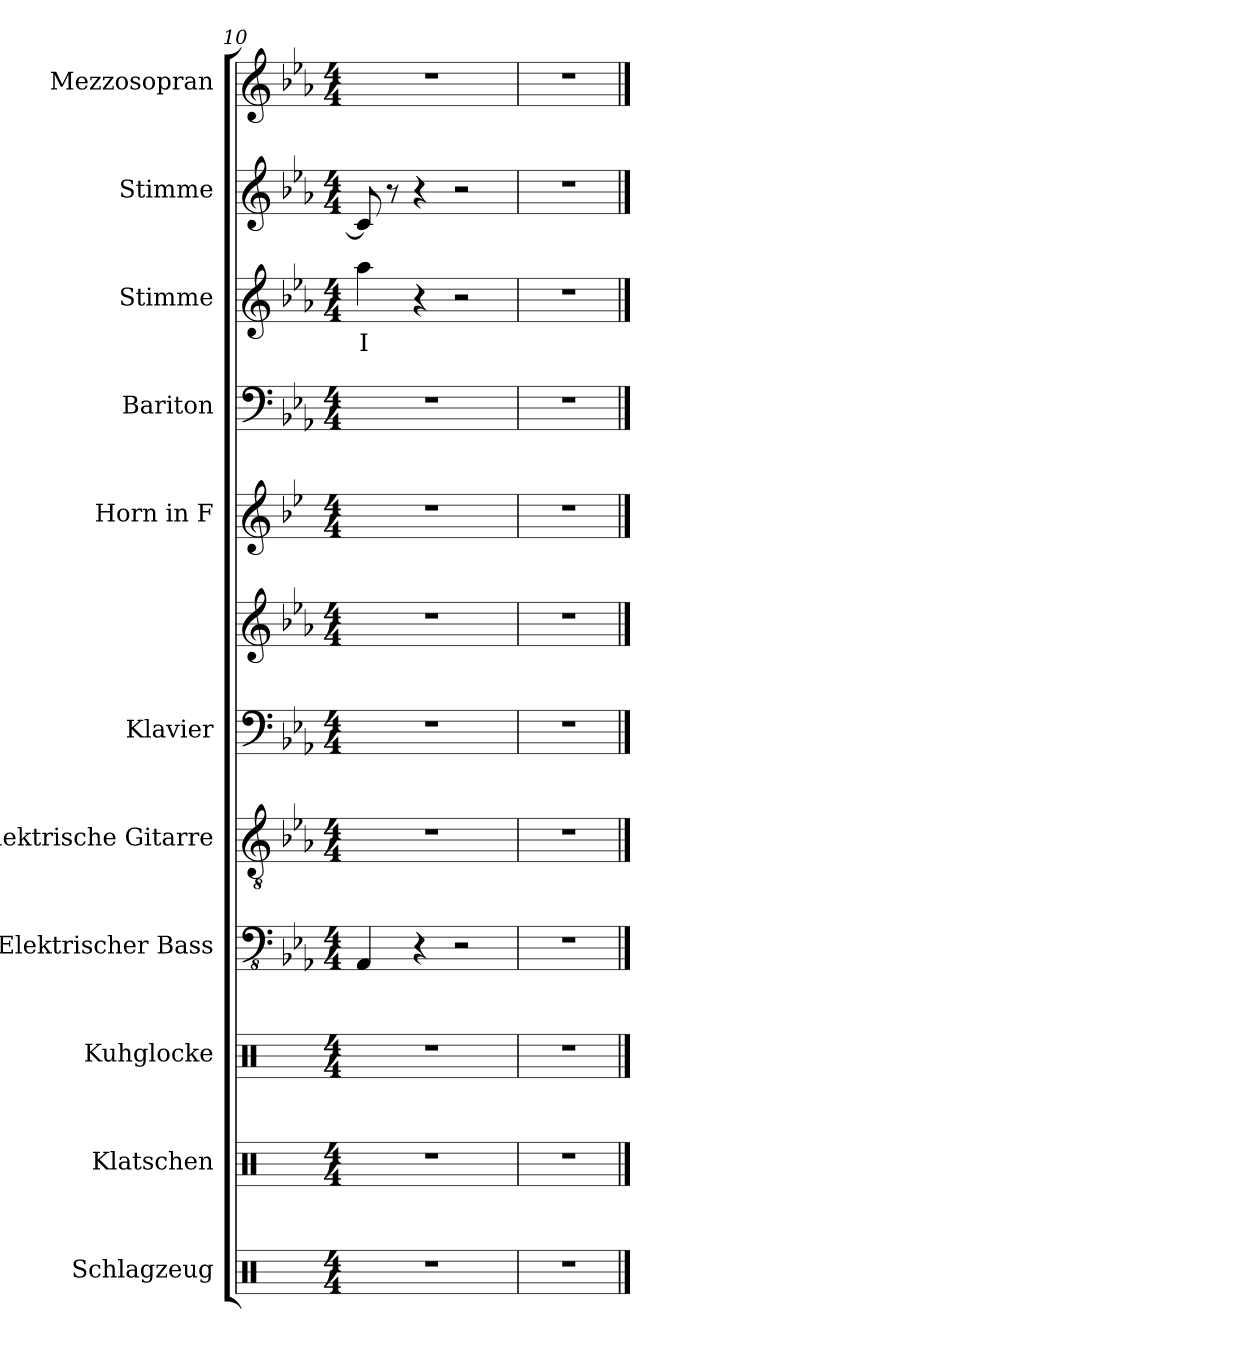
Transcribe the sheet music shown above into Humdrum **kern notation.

**kern	**kern	**kern	**kern	**kern	**kern	**kern	**kern	**kern	**kern	**text	**kern	**kern
*part11	*part10	*part9	*part8	*part7	*part6	*part6	*part5	*part4	*part3	*part3	*part2	*part1
*staff12	*staff11	*staff10	*staff9	*staff8	*staff7	*staff6	*staff5	*staff4	*staff3	*staff3	*staff2	*staff1
*I"Schlagzeug	*I"Klatschen	*I"Kuhglocke	*I"Elektrischer Bass	*I"Elektrische Gitarre	*I"Klavier	*	*I"Horn in F	*I"Bariton	*I"Stimme	*	*I"Stimme	*I"Mezzosopran
*I'Slzg.	*I'Klt.	*I'Kgl.	*I'El. B.	*I'El. Git.	*I'Klav.	*	*	*I'Bar.	*I'St.	*	*I'St.	*I'Mzs.
*clefX	*clefX	*clefX	*clefFv4	*clefGv2	*clefF4	*clefG2	*clefG2	*clefF4	*clefG2	*	*clefG2	*clefG2
*	*	*	*	*	*	*	*ITrd4c7	*	*	*	*	*
*k[]	*k[]	*k[]	*k[b-e-a-]	*k[b-e-a-]	*k[b-e-a-]	*k[b-e-a-]	*k[b-e-a-]	*k[b-e-a-]	*k[b-e-a-]	*	*k[b-e-a-]	*k[b-e-a-]
*M4/4	*M4/4	*M4/4	*M4/4	*M4/4	*M4/4	*M4/4	*M4/4	*M4/4	*M4/4	*	*M4/4	*M4/4
=10	=10	=10	=10	=10	=10	=10	=10	=10	=10	=10	=10	=10
1r	1r	1r	4AAA-/	1r	1r	1r	1r	1r	4aa-\	I	8c/]	1r
.	.	.	.	.	.	.	.	.	.	.	8r	.
.	.	.	4r	.	.	.	.	.	4r	.	4r	.
.	.	.	2r	.	.	.	.	.	2r	.	2r	.
=11	=11	=11	=11	=11	=11	=11	=11	=11	=11	=11	=11	=11
1r	1r	1r	1r	1r	1r	1r	1r	1r	1r	.	1r	1r
==	==	==	==	==	==	==	==	==	==	==	==	==
*-	*-	*-	*-	*-	*-	*-	*-	*-	*-	*-	*-	*-
